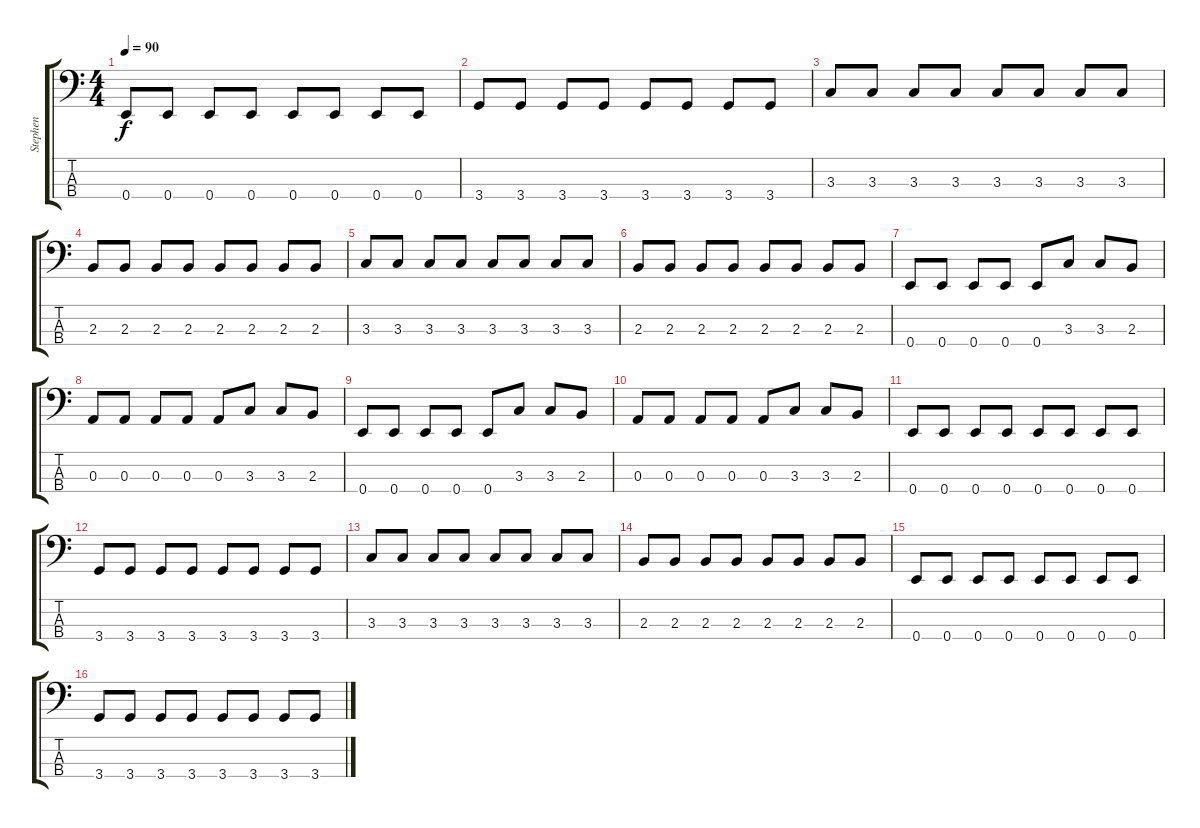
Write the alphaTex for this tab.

\track ("Stephen" "Stephen") {instrument electricbassfinger}
\staff {score tabs}
\tuning (G2 D2 A1 E1) {hide}
\ts (4 4)
\tempo 90
\clef f4
\ks c
0.4.8{dy f} 0.4.8 0.4.8 0.4.8 0.4.8 0.4.8 0.4.8 0.4.8 |
3.4.8 3.4.8 3.4.8 3.4.8 3.4.8 3.4.8 3.4.8 3.4.8 |
3.3.8 3.3.8 3.3.8 3.3.8 3.3.8 3.3.8 3.3.8 3.3.8 |
2.3.8 2.3.8 2.3.8 2.3.8 2.3.8 2.3.8 2.3.8 2.3.8 |
3.3.8 3.3.8 3.3.8 3.3.8 3.3.8 3.3.8 3.3.8 3.3.8 |
2.3.8 2.3.8 2.3.8 2.3.8 2.3.8 2.3.8 2.3.8 2.3.8 |
0.4.8 0.4.8 0.4.8 0.4.8 0.4.8 3.3.8 3.3.8 2.3.8 |
0.3.8 0.3.8 0.3.8 0.3.8 0.3.8 3.3.8 3.3.8 2.3.8 |
0.4.8 0.4.8 0.4.8 0.4.8 0.4.8 3.3.8 3.3.8 2.3.8 |
0.3.8 0.3.8 0.3.8 0.3.8 0.3.8 3.3.8 3.3.8 2.3.8 |
0.4.8 0.4.8 0.4.8 0.4.8 0.4.8 0.4.8 0.4.8 0.4.8 |
3.4.8 3.4.8 3.4.8 3.4.8 3.4.8 3.4.8 3.4.8 3.4.8 |
3.3.8 3.3.8 3.3.8 3.3.8 3.3.8 3.3.8 3.3.8 3.3.8 |
2.3.8 2.3.8 2.3.8 2.3.8 2.3.8 2.3.8 2.3.8 2.3.8 |
0.4.8 0.4.8 0.4.8 0.4.8 0.4.8 0.4.8 0.4.8 0.4.8 |
3.4.8 3.4.8 3.4.8 3.4.8 3.4.8 3.4.8 3.4.8 3.4.8
